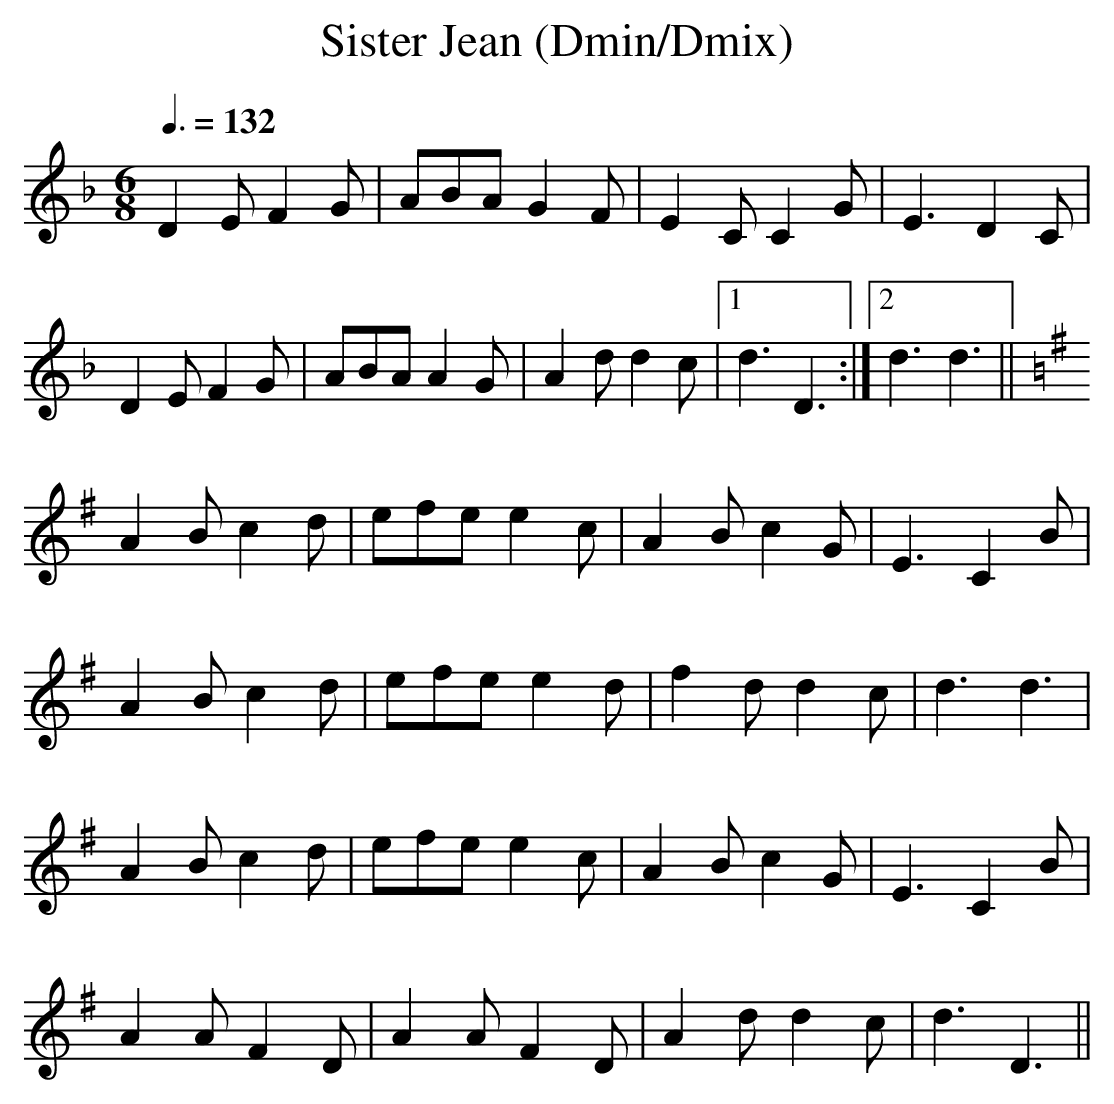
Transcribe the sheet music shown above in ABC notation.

X:1
T:Sister Jean (Dmin/Dmix)
Q:3/8=132
M:6/8
L:1/8
K:Dmin
D2E F2G|ABA G2F|E2C C2G|E3 D2C|
D2E F2G|ABA A2G|A2d d2c|1d3 D3:|2d3 d3||
K:DMix
A2B c2d|efe e2c|A2B c2G|E3 C2B |
A2B c2d|efe e2d|f2d d2c|d3 d3 |
A2B c2d|efe e2c|A2B c2G|E3 C2B|
A2A F2D|A2A F2D|A2d d2c|d3 D3||
